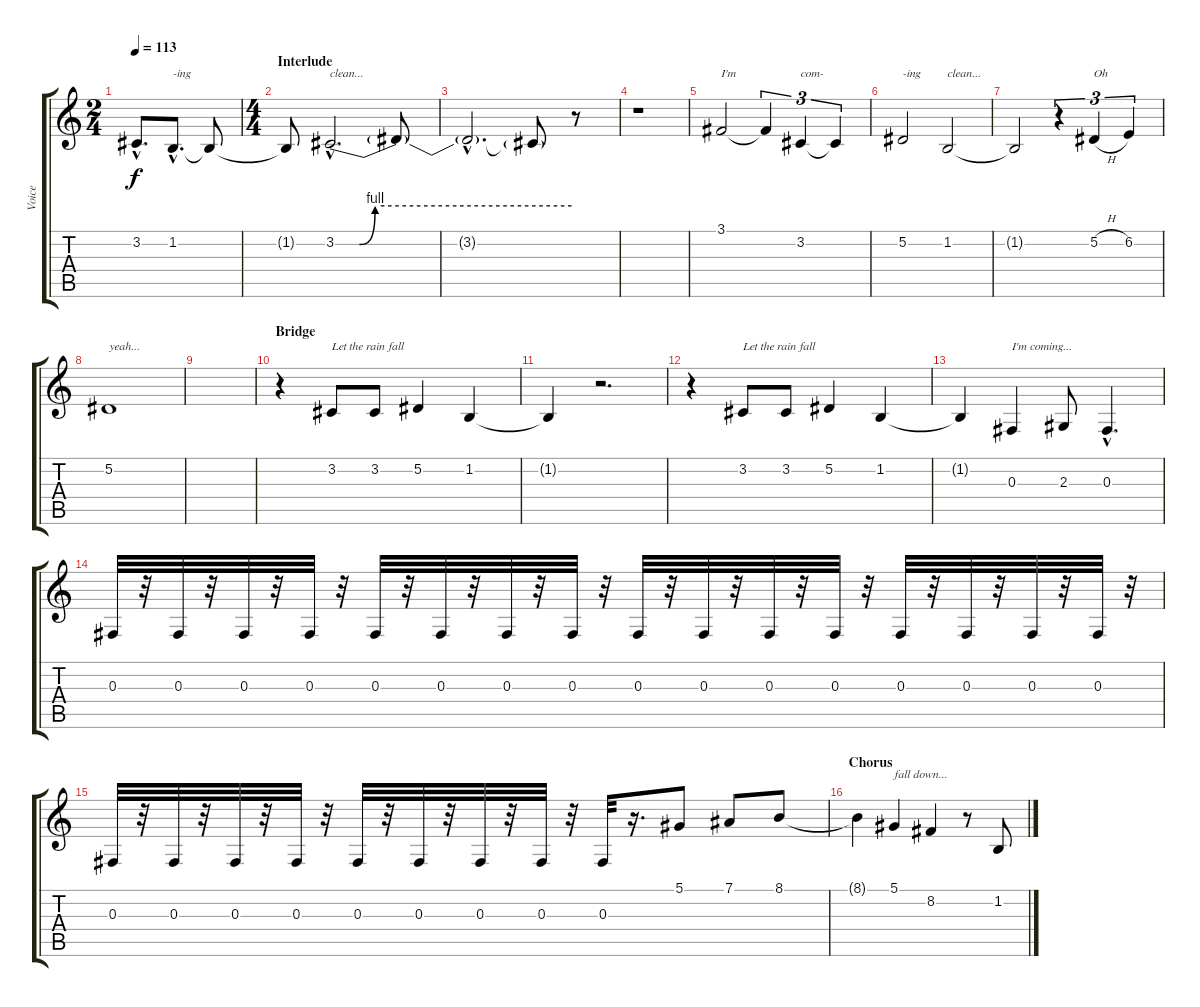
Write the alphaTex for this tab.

\track ("Voice" "Voice") {instrument flute}
\staff {score tabs}
\tuning (Eb4 Bb3 Gb3 Db3 Ab2 Eb2) {hide}
\ts (2 4)
\tempo 113
\clef g2
\ks c
3.2{hac t}.8{d dy f} 1.2{hac}.8{d txt "-ing"} 1.2{t}.8 |
\ts (4 4)
\section ("" "Interlude")
1.2{t}.8 3.2{be (custom 0 0 6 0 10 4 60 4) hac}.2{d txt "clean..." volume 10} 3.2{t}.8 |
3.2{hac t}.2{d} 3.2{t}.8 r.8 |
r.1 |
3.1.2{txt "I'm"} 3.1{t}.4{tu (3 2)} 3.2.4{tu (3 2) txt "com-"} 3.2{t}.4{tu (3 2)} |
5.2.2{txt "-ing"} 1.2.2{txt "clean..."} |
1.2{t}.2 r.4{tu (3 2)} 5.2{h}.4{tu (3 2) txt "Oh"} 6.2.4{tu (3 2)} |
5.2.1{txt "yeah..."} |
|
\section ("" "Bridge")
r.4{volume 10} 3.2.8{txt "Let the rain fall"} 3.2.8 5.2.4 1.2.4 |
1.2{t}.4 r.2{d} |
r.4 3.2.8{txt "Let the rain fall"} 3.2.8 5.2.4 1.2.4 |
1.2{t}.4 0.3.4{txt "I'm coming..."} 2.3.8 0.3{hac}.4{d} |
0.3.32{volume 14} r.32 0.3.32 r.32 0.3.32 r.32 0.3.32 r.32 0.3.32 r.32 0.3.32 r.32 0.3.32 r.32 0.3.32 r.32 0.3.32 r.32 0.3.32 r.32 0.3.32 r.32 0.3.32 r.32 0.3.32 r.32 0.3.32 r.32 0.3.32 r.32 0.3.32 r.32 |
0.3.32 r.32 0.3.32 r.32 0.3.32 r.32 0.3.32 r.32 0.3.32 r.32 0.3.32 r.32 0.3.32 r.32 0.3.32 r.32 0.3.32 r.16{d} 5.1.8{volume 14} 7.1.8 8.1.8 |
\section ("" "Chorus")
8.1{t}.4 5.1.4{txt "fall down..."} 8.2.4 r.8 1.2.8
